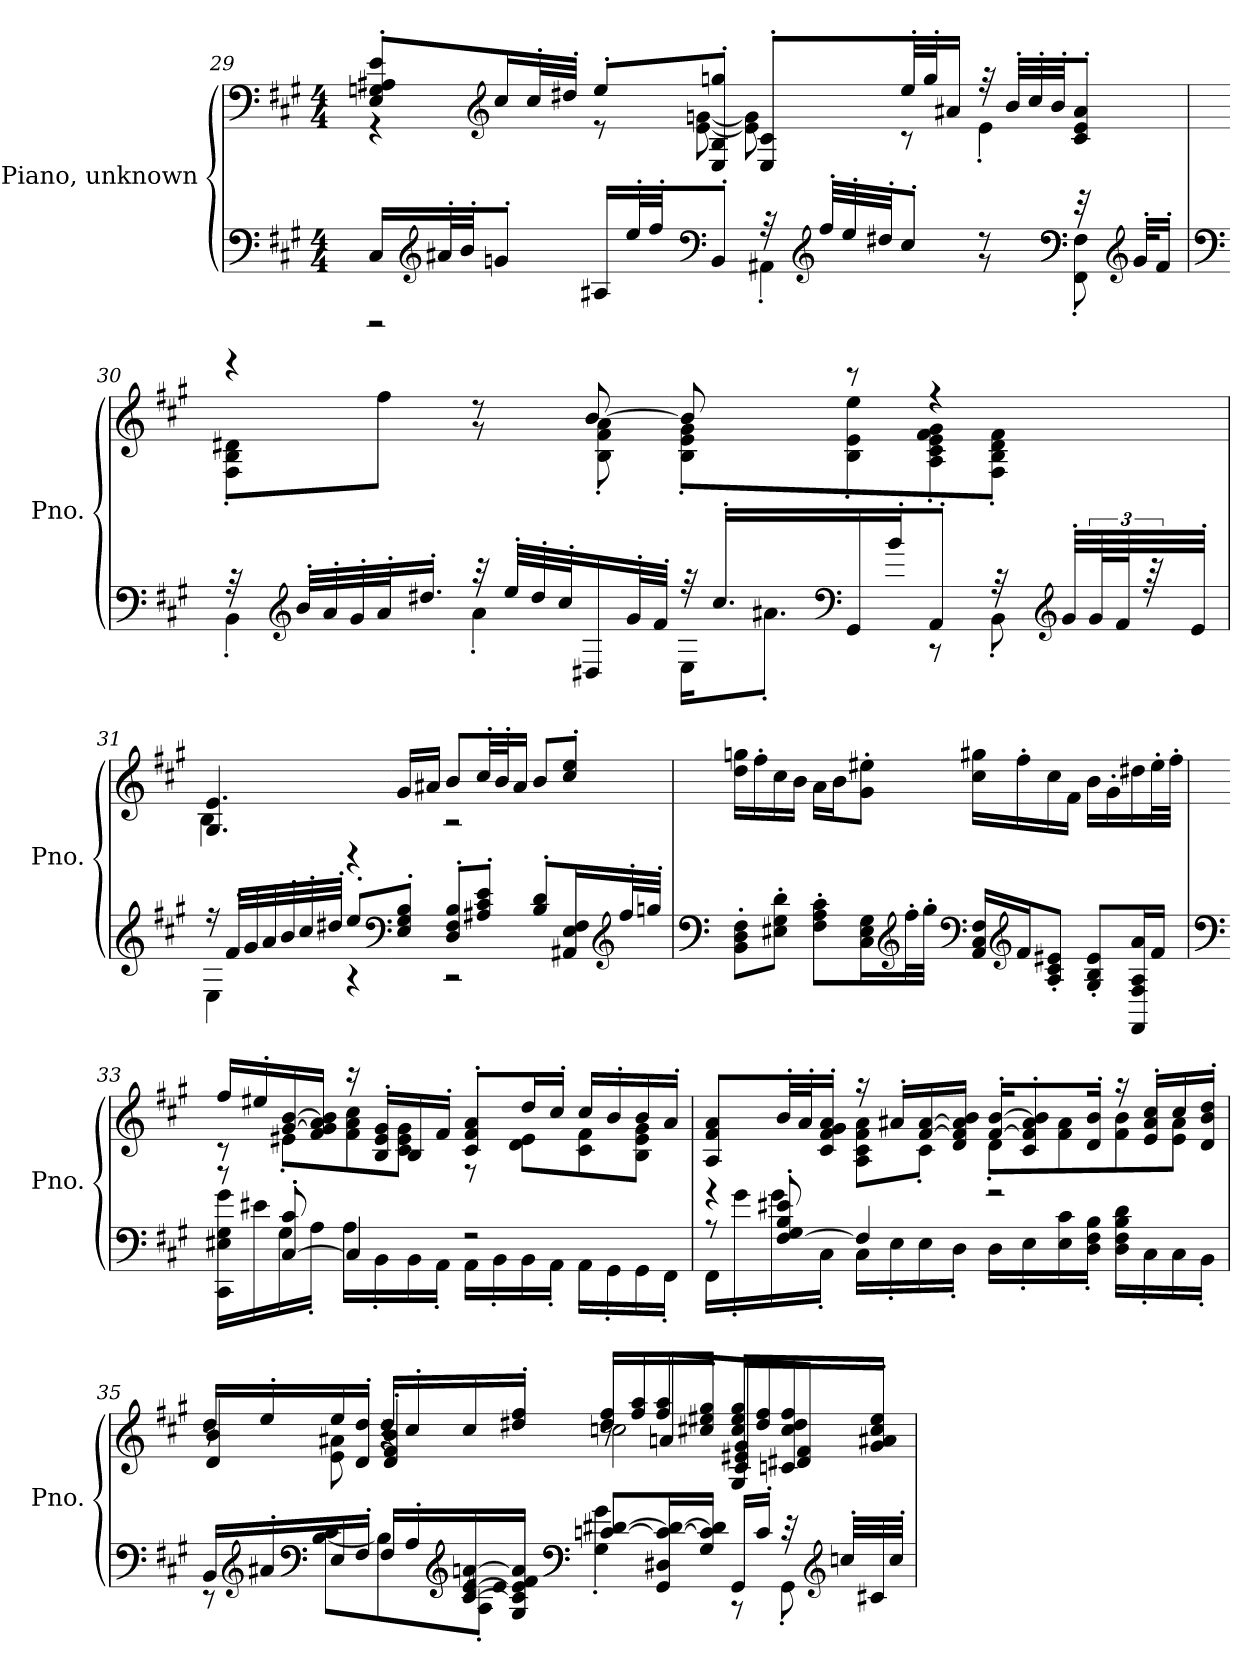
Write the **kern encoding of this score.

**kern	**kern
*part1	*part1
*staff2	*staff1
*I"Piano, unknown	*
*I'Pno.	*
!!LO:LB:g=z
*clefF4	*clefF4
*k[f#c#g#]	*k[f#c#g#]
*M4/4	*M4/4
=29	=29
*^	*^
16C#/LL	2r	8E/' 8Gn/' 8A#X/' 8e/'L	4r
*clefG2	*	*	*
32a#X'/L	.	.	.
32b'/JJ	.	.	.
*	*	*clefG2	*
8gn'/J	.	16cc#/L	.
.	.	32cc#'/L	.
.	.	32dd#X'/JJJ	.
16A#X/LL	.	8ee'/L	8r
32ee'/L	.	.	.
32ff#'/JJ	.	.	.
*clefF4	*	*	*
8BB'/J	.	8E/' 8B/' 8ggn/'J	[8e\ [8gn\
32r	4AA#X'\	8E/' 8c#/'L	8e\] 8g\]
*clefG2	*	*	*
32ff#'/LLL	.	.	.
32ee'/	.	.	.
32dd#X'/JJ	.	.	.
8cc#'/J	.	32ee'/LL	8r
.	.	32gg'/J	.
.	.	16a#X/JJ	.
8r	8r	32r	4e'\
.	.	32b'/LLL	.
.	.	32cc#'/	.
.	.	32b'/JJ	.
*clefF4	*	*	*
32r	8FF#\' 8F#\'	8c#/' 8e/' 8a#/'J	.
*clefG2	*	*	*
32g'/KLL	.	.	.
16f#'/JJ	.	.	.
!!LO:LB:g=z	!!
=30	=30	=30	=30
*clefF4	*	*	*
32r	4BB'\	4r	8F#\' 8B\' 8d#X\'L
*clefG2	*	*	*
32b'/LLL	.	.	.
32a'/	.	.	.
32g#'/	.	.	.
32a'/J	.	.	8ff#\J
16.dd#X'/JJ	.	.	.
32r	4a'\	8r	8r
32ee'/LLL	.	.	.
32dd#'/	.	.	.
32cc#'/J	.	.	.
16D#X/	.	[8b/	8B\' 8f#\' 8a\'
32g#'/L	.	.	.
32f#'/JJJ	.	.	.
32r	16E\KL	8b/]	8B\' 8e\' 8g#\'L
16.cc#'/LL	.	.	.
.	8.a#X'\J	.	.
*clefF4	*	*	*
16GG#/	.	8r	8B\' 8e\' 8ee\'
16b'/J	.	.	.
8AA'/J	8r	4r	8A\' 8c#\' 8e\' 8f#\' 8g#\'
32r	8BB'\	.	8F#\' 8B\' 8d#\' 8f#\'J
*clefG2	*	*	*
32g#'/LLL	.	.	.
96g#/L	.	.	.
96f#/JJJJ	.	.	.
96r	.	.	.
32e'/	.	.	.
!!LO:PB:g=z	!!
=31	=31	=31	=31
16r	4E\	4.G#/ 4.e/	4B\
32f#'/LLL	.	.	.
32g#'/	.	.	.
32a'/	.	.	.
32b'/	.	.	.
32cc#'/	.	.	.
32dd#X'/JJJ	.	.	.
8ee'/L	4r	.	4r
*clefF4	*	*	*
8E/' 8G#/' 8B/'J	.	16g#/LL	.
.	.	16a#X/JJ	.
8D/' 8F#/' 8B/'L	2r	8b/L	2r
8A#X/' 8c#/' 8e/'J	.	32cc#'/LL	.
.	.	32b'/J	.
.	.	16a#/JJ	.
8B/' 8d/'L	.	8b/L	.
16AA#X/ 16E/ 16F#/L	.	8cc#/' 8ee/'J	.
*clefG2	*	*	*
32ff#'/L	.	.	.
32ggn'/JJJ	.	.	.
*v	*v	*	*
*	*v	*v
!!LO:LB:g=z
=32	=32
*clefF4	*
8BB\' 8D\' 8F#\'L	16dd\ 16ggn\LL
.	16ff#'\
8E#X\' 8G#\' 8d\'J	16cc#\
.	16b\JJ
8F#\' 8A\' 8c#\'L	16a\LL
.	16b\J
16C#\ 16E#\ 16G#\L	8g#\' 8ee#X\'J
*clefG2	*
32ff#'\L	.
32gg#'\JJJ	.
*clefF4	*
16AA/ 16C#/ 16F#/LL	16cc#\ 16gg#X\LL
*clefG2	*
16f#/J	16ff#'\
8A/' 8c#/' 8e#X/'J	16cc#\
.	16f#\JJ
8G#/' 8B/' 8e#/'L	16b\LL
.	16g#'\
16FF#/ 16F#/ 16A/ 16a/L	16dd#X\
16f#/JJ	32ee#'\L
.	32ff#'\JJJ
!!LO:LB:g=z
=33	=33
*clefF4	*
*^	*^
8r	16CC#\ 16E#X\ 16G#\ 16g#\LL	16ff#/LL	8r
.	16e#X\	16ee#X'/	.
[8C#/' 8c#/'	16G#\	[16g#/ [16b/	8e#X'\L
.	16A'\JJ	16f#/ 16g#/] 16a/ 16b/]JJ	.
4C#/]	16A\LL	16r	8f#\ 8a\ 8cc#\
.	16BB'\	16B/' 16e#/' 16g#/'LL	.
.	16BB\	16B/	8c#\ 8e#\ 8g#\J
.	16AA'\JJ	16f#'/JJ	.
2r	16AA\LL	8c#/' 8f#/' 8a/'L	8r
.	16BB'\	.	.
.	16BB\	16dd/L	8d\ 8e#\L
.	16AA'\JJ	16cc#'/JJ	.
.	16AA\LL	16cc#/LL	8c#\ 8f#\
.	16GG#'\	16b'/	.
.	16GG#\	16b/	8B\ 8e#\ 8g#\J
.	16FF#'\JJ	16a'/JJ	.
=34	=34	=34	=34
8r	16FF#\LL	8A/ 8f#/ 8a/L	4r
.	16g#'\	.	.
[8F#/' 8G#/' 8B/' 8e#X/'	16g#\	32b'/LL	.
.	.	32a'/J	.
.	16C#'\JJ	16c#/' 16f#/' 16g#/' 16a/'JJ	.
4F#/]	16C#\LL	16r	8A\ 8c#\ 8f#\ 8a\L
.	16E'\	16a#X'/LL	.
.	16E\	[16f#/ [16a#/	8c#'\J
.	16D'\JJ	16d/ 16f#/] 16a#/] 16b/JJ	.
2r	16D\LL	[16f#/' [16b/'KL	8d'\L
.	16E'\	8c#/' 8f#/]' 8a#/' 8b/]'	.
.	16E\ 16c#\	.	8f#\ 8a#\
.	16D\' 16F#\' 16B\'JJ	16d/' 16b/'Jk	.
.	16D\ 16F#\ 16B\ 16d\LL	16r	8f#\ 8b\
.	16C#'\	16e/' 16a#/' 16cc#/'LL	.
.	16C#\	16cc#/	8e\ 8a#\J
.	16BB'\JJ	16d/' 16b/' 16dd/'JJ	.
!!LO:LB:g=z
=35	=35	=35	=35
*	*	*	*^
16BB/LL	8r	16dd/LL	8r	4d/' 4b/'
*clefG2	*	*	*	*
16a#X'/	.	16ee'/	.	.
*clefF4	*	*	*	*
16E/	[8B\ 8c#\L	16ee/	8e\ 8a#X\	.
16F#'/JJ	.	16d/' 16dd/'JJ	.	.
16F#/LL	8B\]	16dd/LL	4r	4d/' 4f#/' 4b/'
16A'/	.	16cc#'/	.	.
*clefG2	*	*	*	*
[16c#/ [16e/ [16an/	8A\' 8e#X\'J	16cc#/	.	.
16G#/ 16c#/] 16e/] 16f#/ 16a/]JJ	.	16dd#X/' 16ff#/'JJ	.	.
*clefF4	*	*	*	*
[8cn/ [8d#X/L	4G#\' 4g#\'	16dd#/ 16ff#/LL	2ccn\	8r
.	.	16ff#/' 16aa/'	.	.
16GG#/ 16D#X/ 16c/_ 16d#/_L	.	16ff#/ 16aa/	.	8an/L
16G#/ 16c/] 16d#/]JJ	.	16cc#X/' 16ee#X/' 16gg#/'JJ	.	.
16GG#/LL	8r	16G#/ 16cc#/ 16ee#/ 16gg#/LL	.	8c#/ 8e#X/ 8g#/
16c'/JJ	.	16dd#/' 16ff#/'	.	.
32r	8GG#'\	16cn/' 16cc#/' 16dd#/' 16ff#/'	.	8d#X/ 8f#/J
*clefG2	*	*	*	*
32ccn'/LLL	.	.	.	.
32c#X/	.	16g#/' 16a#X/' 16cc#/' 16ee#/'JJ	.	.
32cc'/JJJ	.	.	.	.
*v	*v	*	*	*
*	*v	*v	*v
=	=
*-	*-
